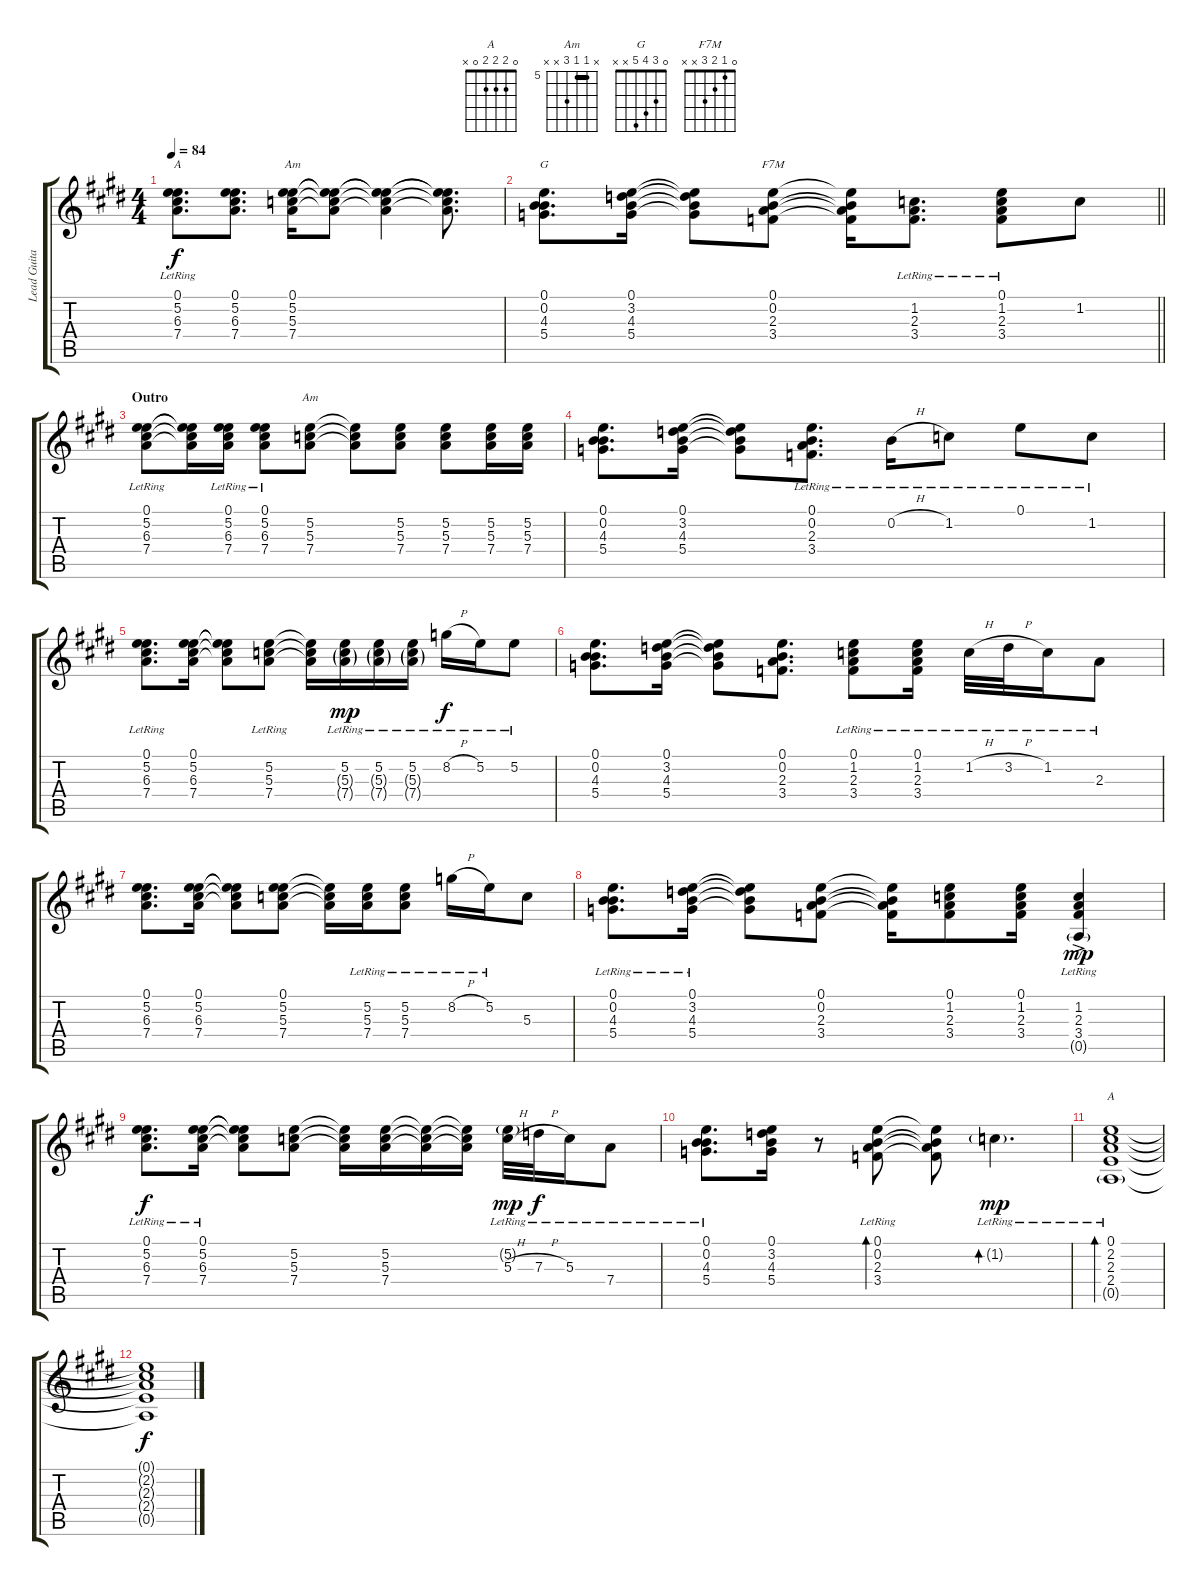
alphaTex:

\track ("Lead Guitar" "Lead Guita") {instrument electricguitarclean}
\staff {score tabs}
\tuning (E4 B3 G3 D3 A2 E2) {hide}
\chord ("A" 0 5 6 7 x x) {firstfret 5}
\chord ("Am" 0 5 5 7 x x) {firstfret 5}
\chord ("G" 0 3 4 5 x x)
\chord ("F7M" 0 1 2 3 x x)
\chord ("Am" x 5 5 7 x x) {firstfret 5 barre 5}
\chord ("A" 0 2 2 2 0 x)
\ts (4 4)
\tempo 84
\clef g2
\ks e
(0.1{lr} 5.2{lr} 6.3{lr} 7.4{lr}).8{d ch "A" dy f} (0.1 5.2 6.3 7.4).8{d} (0.1 5.2 5.3 7.4).16{ch "Am"} (0.1{t} 5.2{t} 5.3{t} 7.4{t}).8 (0.1{t} 5.2{t} 5.3{t} 7.4{t}).4 (0.1{t} 5.2{t} 5.3{t} 7.4{t}).8{d} |
\barLineRight lightlight
(0.1 0.2 4.3 5.4).8{d ch "G"} (0.1 3.2 4.3 5.4).16 (0.1{t} 3.2{t} 4.3{t} 5.4{t}).8 (0.1 0.2 2.3 3.4).8{ch "F7M"} (0.1{t} 0.2{t} 2.3{t} 3.4{t}).16 (1.2{lr} 2.3{lr} 3.4{lr}).8{d volume 13} (0.1{lr} 1.2{lr} 2.3{lr} 3.4{lr}).8 1.2.8 |
\section ("" "Outro")
(0.1{lr} 5.2{lr} 6.3{lr} 7.4{lr}).8{volume 16} (0.1{t} 5.2{t} 6.3{t} 7.4{t}).16 (0.1{lr} 5.2{lr} 6.3{lr} 7.4{lr}).16 (0.1{lr} 5.2{lr} 6.3{lr} 7.4{lr}).8 (5.2 5.3 7.4).8{ch "Am"} (5.2{t} 5.3{t} 7.4{t}).8 (5.2 5.3 7.4).8 (5.2 5.3 7.4).8 (5.2 5.3 7.4).16 (5.2 5.3 7.4).16 |
(0.1 0.2 4.3 5.4).8{d} (0.1 3.2 4.3 5.4).16 (0.1{t} 3.2{t} 4.3{t} 5.4{t}).8 (0.1{lr} 0.2{lr} 2.3{lr} 3.4{lr}).8{d} 0.2{h lr}.16 1.2{lr}.8 0.1{lr}.8 1.2{lr}.8 |
(0.1{lr} 5.2{lr} 6.3{lr} 7.4{lr}).8{d} (0.1 5.2 6.3 7.4).16 (0.1{t} 5.2{t} 6.3{t} 7.4{t}).8 (5.2{lr} 5.3{lr} 7.4{lr}).8 (5.2{t} 5.3{t} 7.4{t}).16 (5.2{lr} 5.3{g lr} 7.4{g lr}).16{dy mp} (5.2{lr} 5.3{g lr} 7.4{g lr}).16 (5.2{lr} 5.3{g lr} 7.4{g lr}).16 8.2{h lr}.16{dy f} 5.2{lr}.16 5.2{lr}.8 |
(0.1 0.2 4.3 5.4).8{d} (0.1 3.2 4.3 5.4).16 (0.1{t} 3.2{t} 4.3{t} 5.4{t}).8 (0.1 0.2 2.3 3.4).8{d} (0.1{lr} 1.2{lr} 2.3{lr} 3.4{lr}).8 (0.1{lr} 1.2{lr} 2.3{lr} 3.4{lr}).16 1.2{h lr}.32 3.2{h lr}.32 1.2{lr}.16 2.3{lr}.8 |
(0.1 5.2 6.3 7.4).8{d} (0.1 5.2 6.3 7.4).16 (0.1{t} 5.2{t} 6.3{t} 7.4{t}).8 (0.1 5.2 5.3 7.4).8 (5.2{t} 5.3{t} 7.4{t}).16 (5.2{lr} 5.3{lr} 7.4{lr}).16 (5.2{lr} 5.3{lr} 7.4{lr}).8 8.2{h lr}.16 5.2{lr}.16 5.3.8 |
(0.1{lr} 0.2{lr} 4.3{lr} 5.4{lr}).8{d} (0.1{lr} 3.2{lr} 4.3{lr} 5.4{lr}).16 (0.1{t} 3.2{t} 4.3{t} 5.4{t}).8 (0.1 0.2 2.3 3.4).8 (0.1{t} 0.2{t} 2.3{t} 3.4{t}).16 (0.1 1.2 2.3 3.4).8 (0.1 1.2 2.3 3.4).16 (1.2{lr} 2.3{ac lr} 3.4{ac lr} 0.5{g lr}).4{dy mp} |
(0.1{lr} 5.2{lr} 6.3{lr} 7.4{lr}).8{d dy f} (0.1{lr} 5.2{lr} 6.3{lr} 7.4{lr}).16 (0.1{t} 5.2{t} 6.3{t} 7.4{t}).8 (5.2 5.3 7.4).8 (5.2{t} 5.3{t} 7.4{t}).16 (5.2 5.3 7.4).16 (5.2{t} 5.3{t} 7.4{t}).16 (5.2{t} 5.3{t} 7.4{t}).16 (5.2{g lr} 5.3{h lr}).32{dy mp} 7.3{h lr}.32{dy f} 5.3{lr}.16 7.4{lr}.8 |
(0.1{lr} 0.2{lr} 4.3{lr} 5.4{lr}).8{d} (0.1 3.2 4.3 5.4).16 r.8 (0.1{lr} 0.2{lr} 2.3{lr} 3.4{lr}).8{bd 60} (0.1{t} 0.2{t} 2.3{t} 3.4{t}).8 1.2{g lr}.4{d bd 30 dy mp} |
(0.1{lr} 2.2{lr} 2.3{lr} 2.4{lr} 0.5{g lr}).1{bd 120 ch "A"} |
(0.1{t} 2.2{t} 2.3{t} 2.4{t} 0.5{t}).1{dy f}
